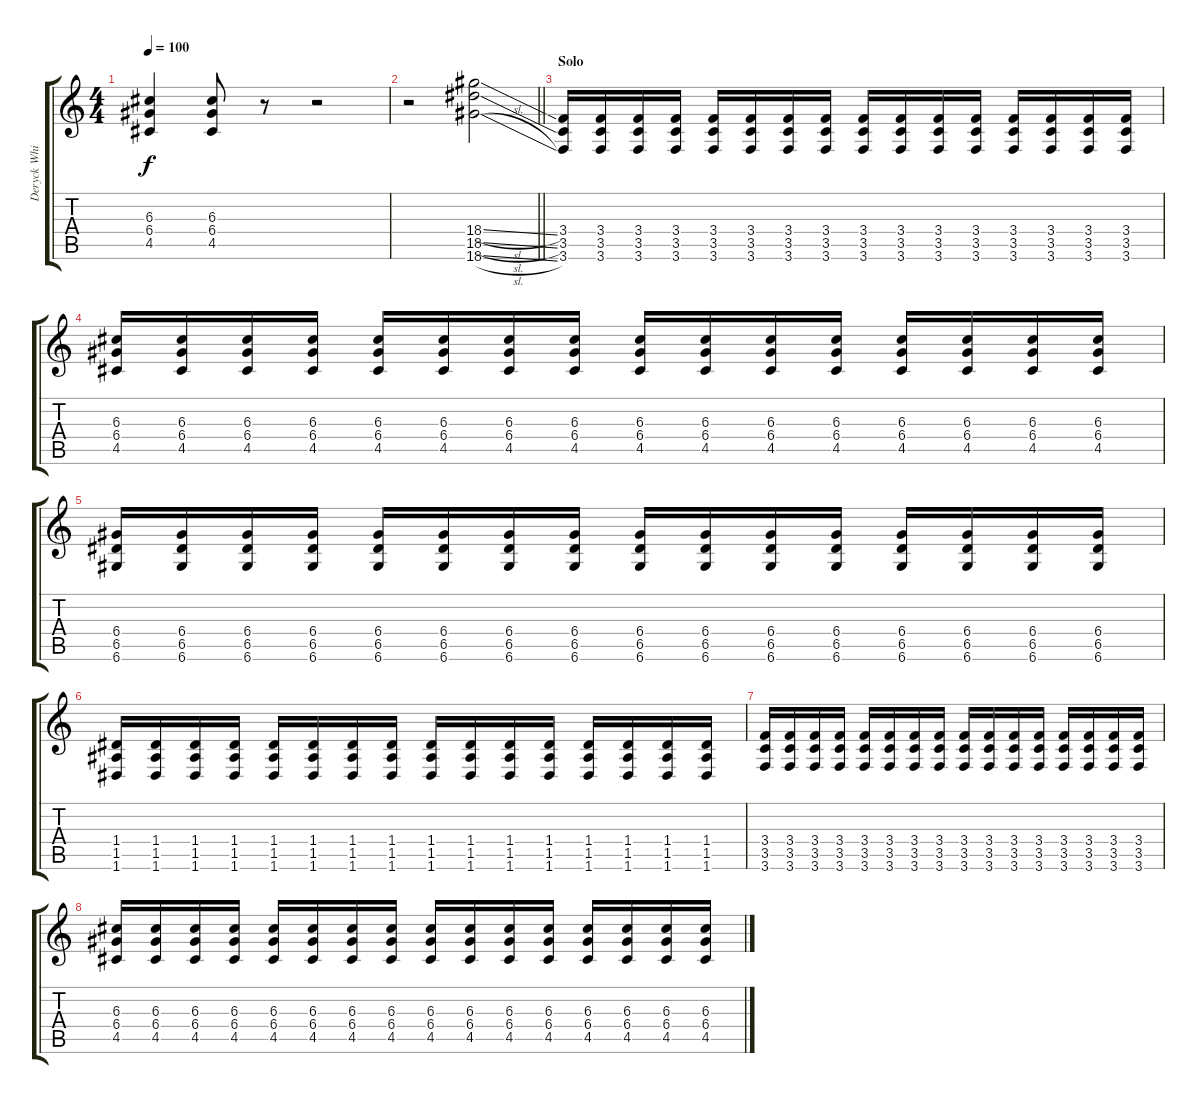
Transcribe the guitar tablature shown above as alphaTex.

\track ("Deryck Whibley <Guitar>" "Deryck Whi") {instrument overdrivenguitar}
\staff {score tabs}
\tuning (E4 B3 G3 D3 A2 D2) {hide}
\ts (4 4)
\tempo 100
\clef g2
\ks c
(6.3 6.4 4.5).4{dy f} (6.3 6.4 4.5).8 r.8 r.2 |
\barLineRight lightlight
r.2 (18.4{sl} 18.5{sl} 18.6{sl}).2 |
\section ("" "Solo")
(3.4 3.5 3.6).16 (3.4 3.5 3.6).16 (3.4 3.5 3.6).16 (3.4 3.5 3.6).16 (3.4 3.5 3.6).16 (3.4 3.5 3.6).16 (3.4 3.5 3.6).16 (3.4 3.5 3.6).16 (3.4 3.5 3.6).16 (3.4 3.5 3.6).16 (3.4 3.5 3.6).16 (3.4 3.5 3.6).16 (3.4 3.5 3.6).16 (3.4 3.5 3.6).16 (3.4 3.5 3.6).16 (3.4 3.5 3.6).16 |
(6.3 6.4 4.5).16 (6.3 6.4 4.5).16 (6.3 6.4 4.5).16 (6.3 6.4 4.5).16 (6.3 6.4 4.5).16 (6.3 6.4 4.5).16 (6.3 6.4 4.5).16 (6.3 6.4 4.5).16 (6.3 6.4 4.5).16 (6.3 6.4 4.5).16 (6.3 6.4 4.5).16 (6.3 6.4 4.5).16 (6.3 6.4 4.5).16 (6.3 6.4 4.5).16 (6.3 6.4 4.5).16 (6.3 6.4 4.5).16 |
(6.4 6.5 6.6).16 (6.4 6.5 6.6).16 (6.4 6.5 6.6).16 (6.4 6.5 6.6).16 (6.4 6.5 6.6).16 (6.4 6.5 6.6).16 (6.4 6.5 6.6).16 (6.4 6.5 6.6).16 (6.4 6.5 6.6).16 (6.4 6.5 6.6).16 (6.4 6.5 6.6).16 (6.4 6.5 6.6).16 (6.4 6.5 6.6).16 (6.4 6.5 6.6).16 (6.4 6.5 6.6).16 (6.4 6.5 6.6).16 |
(1.4 1.5 1.6).16 (1.4 1.5 1.6).16 (1.4 1.5 1.6).16 (1.4 1.5 1.6).16 (1.4 1.5 1.6).16 (1.4 1.5 1.6).16 (1.4 1.5 1.6).16 (1.4 1.5 1.6).16 (1.4 1.5 1.6).16 (1.4 1.5 1.6).16 (1.4 1.5 1.6).16 (1.4 1.5 1.6).16 (1.4 1.5 1.6).16 (1.4 1.5 1.6).16 (1.4 1.5 1.6).16 (1.4 1.5 1.6).16 |
(3.4 3.5 3.6).16 (3.4 3.5 3.6).16 (3.4 3.5 3.6).16 (3.4 3.5 3.6).16 (3.4 3.5 3.6).16 (3.4 3.5 3.6).16 (3.4 3.5 3.6).16 (3.4 3.5 3.6).16 (3.4 3.5 3.6).16 (3.4 3.5 3.6).16 (3.4 3.5 3.6).16 (3.4 3.5 3.6).16 (3.4 3.5 3.6).16 (3.4 3.5 3.6).16 (3.4 3.5 3.6).16 (3.4 3.5 3.6).16 |
(6.3 6.4 4.5).16 (6.3 6.4 4.5).16 (6.3 6.4 4.5).16 (6.3 6.4 4.5).16 (6.3 6.4 4.5).16 (6.3 6.4 4.5).16 (6.3 6.4 4.5).16 (6.3 6.4 4.5).16 (6.3 6.4 4.5).16 (6.3 6.4 4.5).16 (6.3 6.4 4.5).16 (6.3 6.4 4.5).16 (6.3 6.4 4.5).16 (6.3 6.4 4.5).16 (6.3 6.4 4.5).16 (6.3 6.4 4.5).16
